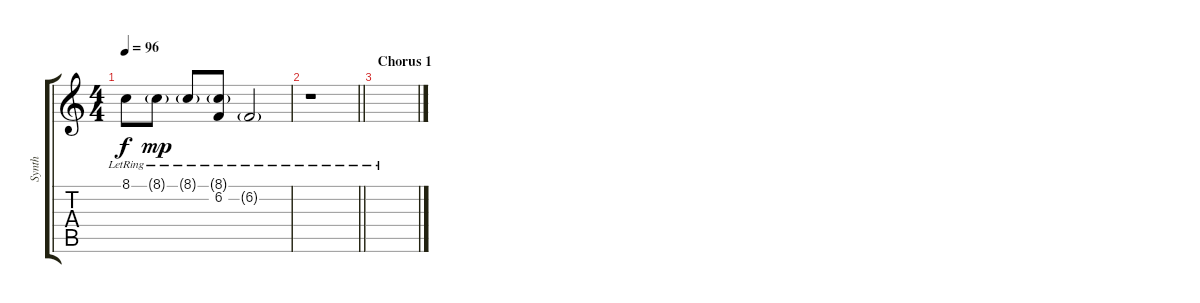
\track ("Synth" "Synth") {instrument synthvoice}
\staff {score tabs}
\tuning (E4 B3 G3 D3 A2 E2) {hide}
\ts (4 4)
\tempo 96
\clef g2
\ks c
8.1{lr}.8{dy f} 8.1{g lr}.8{dy mp} 8.1{g lr}.8 (8.1{g lr} 6.2{lr}).8 6.2{g lr}.2 |
\barLineRight lightlight
r.1 |
\section ("" "Chorus 1")
